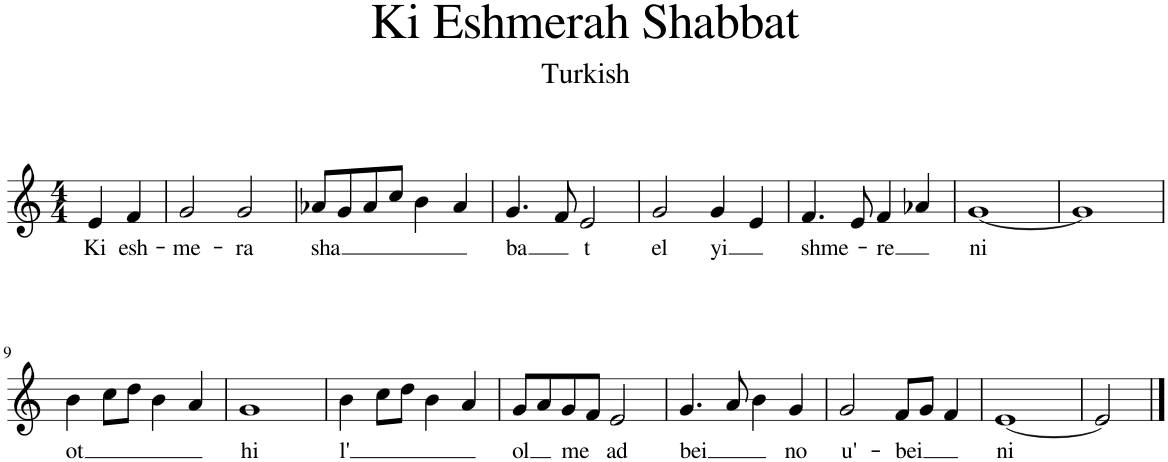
**kern	**text
*part1	*part1
*staff1	*staff1
*I"Bb Trumpet	*
*I'Bb Tpt.	*
*clefG2	*
*Trd1c2	*
*k[]	*
*M4/4	*
=1	=1
!	!LO:LY:b
4e/	Ki
!	!LO:LY:b
4f/	esh-
=2	=2
!	!LO:LY:b
2g/	-me-
!	!LO:LY:b
2g/	-ra
=3	=3
!	!LO:LY:b
8a-X/L	sha
8g/	.
8a-/	.
8cc/J	.
4b\	.
4a-/	.
=4	=4
!	!LO:LY:b
4.g/	ba
8f/	.
!	!LO:LY:b
2e/	t
=5	=5
!	!LO:LY:b
2g/	el
!	!LO:LY:b
4g/	-yi
4e/	.
=6	=6
!	!LO:LY:b
4.f/	shme-
8e/	.
!	!LO:LY:b
4f/	-re
4a-X/	.
=7	=7
!	!LO:LY:b
[1g	ni
=8	=8
1g]	.
!!LO:LB:g=z
=9	=9
!	!LO:LY:b
4b\	ot
8cc\L	.
8dd\J	.
4b\	.
4a/	.
=10	=10
!	!LO:LY:b
1g	hi
=11	=11
!	!LO:LY:b
4b\	l'
8cc\L	.
8dd\J	.
4b\	.
4a/	.
=12	=12
!	!LO:LY:b
8g/L	-ol
8a/	.
!	!LO:LY:b
8g/	me
8f/J	.
!	!LO:LY:b
2e/	ad
=13	=13
!	!LO:LY:b
4.g/	bei
8a/	.
4b\	.
!	!LO:LY:b
4g/	no
=14	=14
!	!LO:LY:b
2g/	u'-
!	!LO:LY:b
8f/L	-bei
8g/J	.
4f/	.
=15	=15
!	!LO:LY:b
[1e	ni
=16	=16
2e/]	.
==	==
*-	*-
